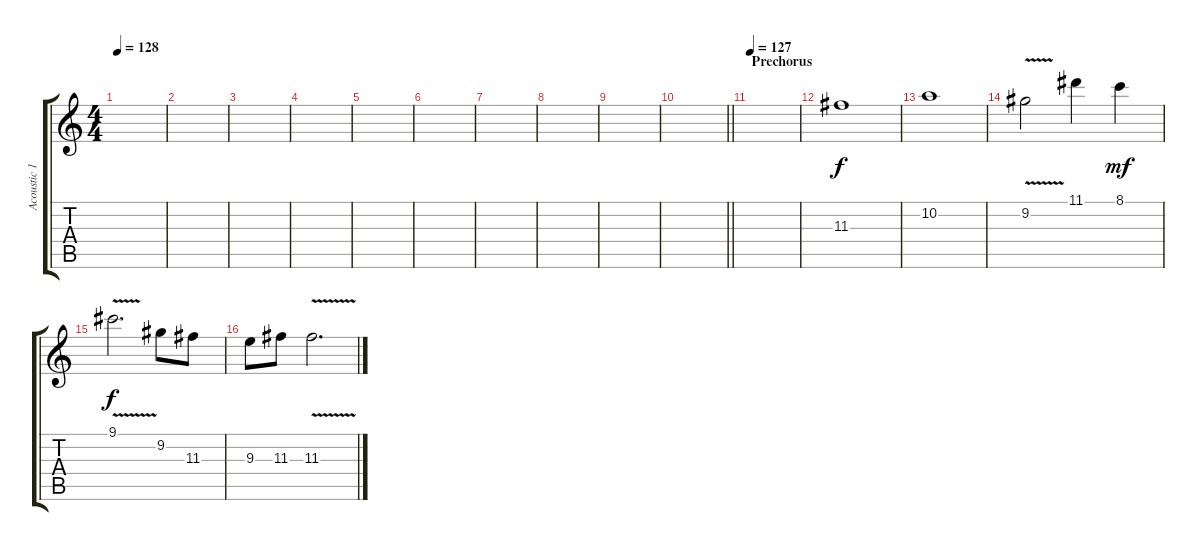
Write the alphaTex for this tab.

\track ("Acoustic 1" "Acoustic 1") {instrument acousticguitarsteel}
\staff {score tabs}
\tuning (E4 B3 G3 D3 A2 E2) {hide}
\ts (4 4)
\tempo 128
\clef g2
\ks c
|
|
|
|
|
|
|
|
|
\barLineRight lightlight
|
\section ("" "Prechorus")
\tempo 127
|
11.3.1{dy f} |
10.2.1 |
9.2{v}.2 11.1.4 8.1.4{dy mf} |
9.1{v}.2{d dy f} 9.2.8 11.3.8 |
9.3.8 11.3.8 11.3{v}.2{d}
